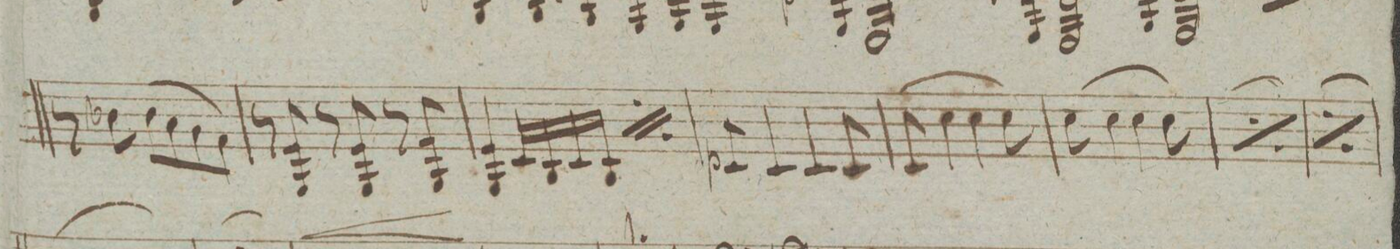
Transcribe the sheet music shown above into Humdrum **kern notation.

**kern	**dynam
*I"Violino 2do	*
*clefG2	*
*k[]	*
*M3/4	*
8r	.
8b-X\	.
(8b-\L	.
8a\	.
8g\	.
8f\J)	.
=97	=97
8r	.
8e 8G/	.
8r	.
8e 8G/	.
8r	.
8f 8G/	.
=98	=98
4e 4G/	.
16c/LL	.
16B/	.
16c/	.
16B/JJ	.
*rep	*
16c/LL	.
16B/	.
16c/	.
16B/JJ	.
*Xrep	*
=99	=99
8c/	p
4c/	.
4c/	.
8c/	.
=100	=100
(8c/	.
4cc\	.
4cc\	.
8cc\)	.
=101	=101
(8cc\	.
4cc\	.
4cc\	.
8cc\)	.
=102	=102
*rep	*
(8cc\	.
4cc\	.
4cc\	.
8cc\)	.
*Xrep	*
=103	=103
*rep	*
(8cc\	.
4cc\	.
4cc\	.
8cc\)	.
*Xrep	*
=104	=104
*-	*-
